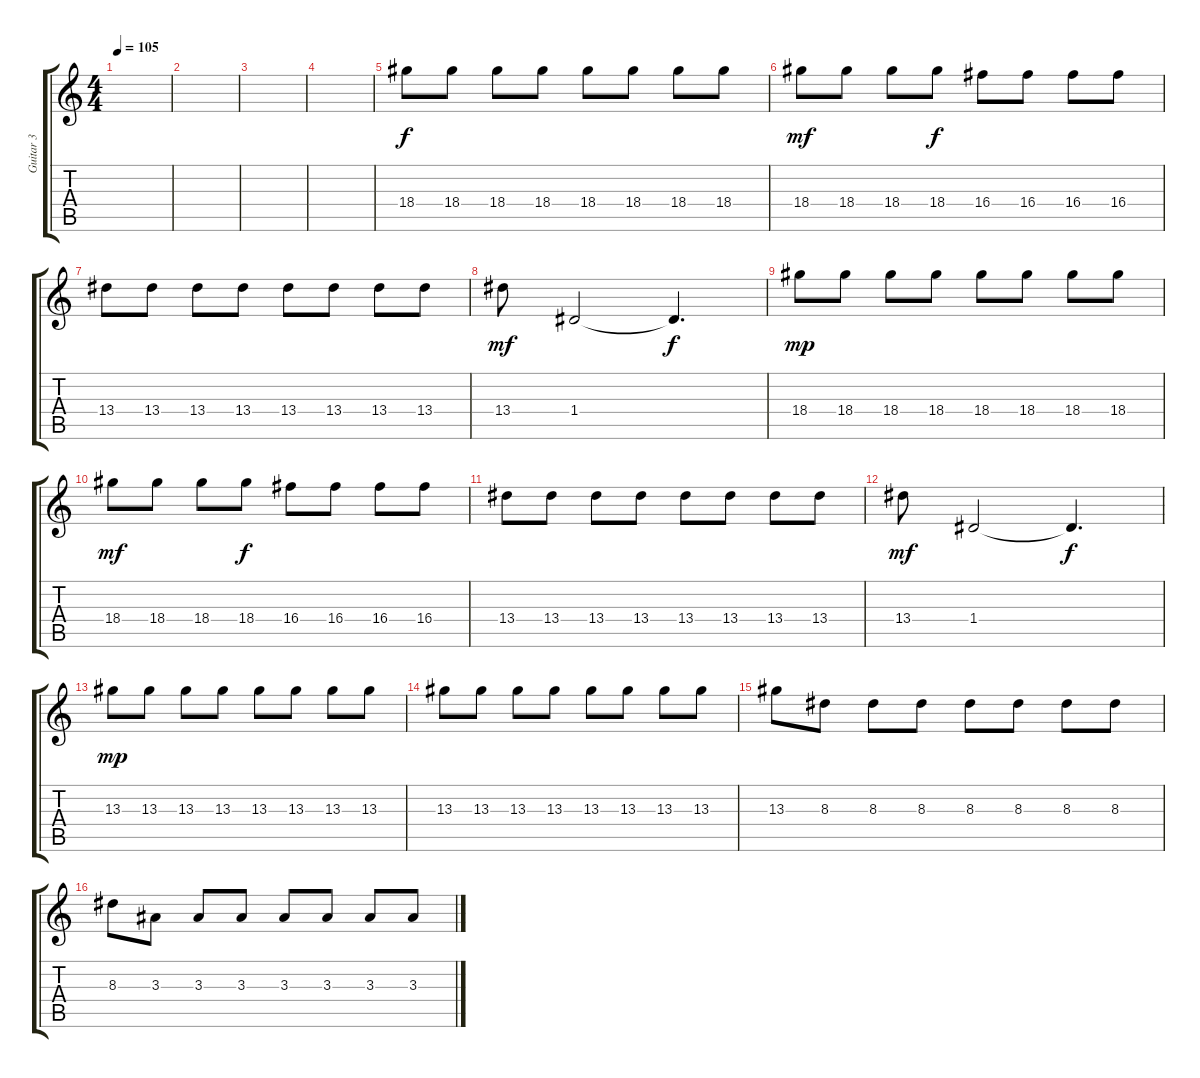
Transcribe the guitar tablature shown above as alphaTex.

\track ("Guitar 3" "Guitar 3") {instrument electricguitarjazz}
\staff {score tabs}
\tuning (E4 B3 G3 D3 A2 E2) {hide}
\ts (4 4)
\tempo 105
\clef g2
\ks c
|
|
|
|
18.4.8 18.4.8 18.4.8 18.4.8 18.4.8 18.4.8 18.4.8 18.4.8 |
18.4.8{dy mf} 18.4.8 18.4.8 18.4.8{dy f} 16.4.8 16.4.8 16.4.8 16.4.8 |
13.4.8 13.4.8 13.4.8 13.4.8 13.4.8 13.4.8 13.4.8 13.4.8 |
13.4.8{dy mf} 1.4.2 1.4{t}.4{d dy f} |
18.4.8{dy mp} 18.4.8 18.4.8 18.4.8 18.4.8 18.4.8 18.4.8 18.4.8 |
18.4.8{dy mf} 18.4.8 18.4.8 18.4.8{dy f} 16.4.8 16.4.8 16.4.8 16.4.8 |
13.4.8 13.4.8 13.4.8 13.4.8 13.4.8 13.4.8 13.4.8 13.4.8 |
13.4.8{dy mf} 1.4.2 1.4{t}.4{d dy f} |
13.3.8{dy mp} 13.3.8 13.3.8 13.3.8 13.3.8 13.3.8 13.3.8 13.3.8 |
13.3.8 13.3.8 13.3.8 13.3.8 13.3.8 13.3.8 13.3.8 13.3.8 |
13.3.8 8.3.8 8.3.8 8.3.8 8.3.8 8.3.8 8.3.8 8.3.8 |
8.3.8 3.3.8 3.3.8 3.3.8 3.3.8 3.3.8 3.3.8 3.3.8
